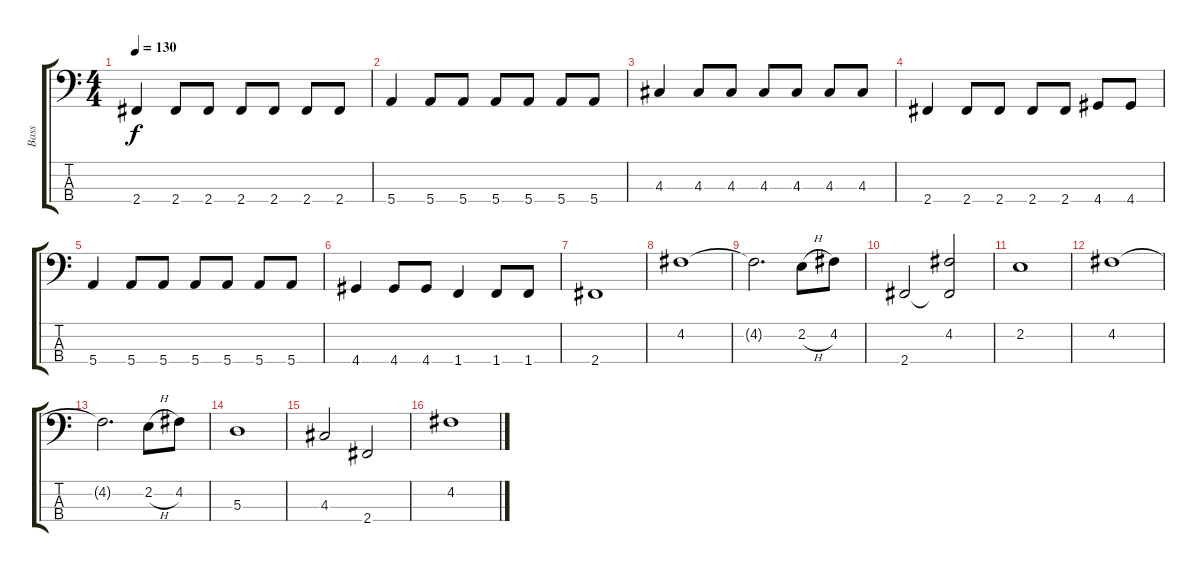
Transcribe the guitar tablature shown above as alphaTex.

\track ("Bass" "Bass") {instrument electricbassfinger}
\staff {score tabs}
\tuning (G2 D2 A1 E1) {hide}
\ts (4 4)
\tempo 130
\clef f4
\ks c
2.4.4{dy f} 2.4.8 2.4.8 2.4.8 2.4.8 2.4.8 2.4.8 |
5.4.4 5.4.8 5.4.8 5.4.8 5.4.8 5.4.8 5.4.8 |
4.3.4 4.3.8 4.3.8 4.3.8 4.3.8 4.3.8 4.3.8 |
2.4.4 2.4.8 2.4.8 2.4.8 2.4.8 4.4.8 4.4.8 |
5.4.4 5.4.8 5.4.8 5.4.8 5.4.8 5.4.8 5.4.8 |
4.4.4 4.4.8 4.4.8 1.4.4 1.4.8 1.4.8 |
2.4.1 |
4.2.1 |
4.2{t}.2{d} 2.2{h}.8 4.2.8 |
2.4.2 (4.2 2.4{t}).2 |
2.2.1 |
4.2.1 |
4.2{t}.2{d} 2.2{h}.8 4.2.8 |
5.3.1 |
4.3.2 2.4.2 |
4.2.1
